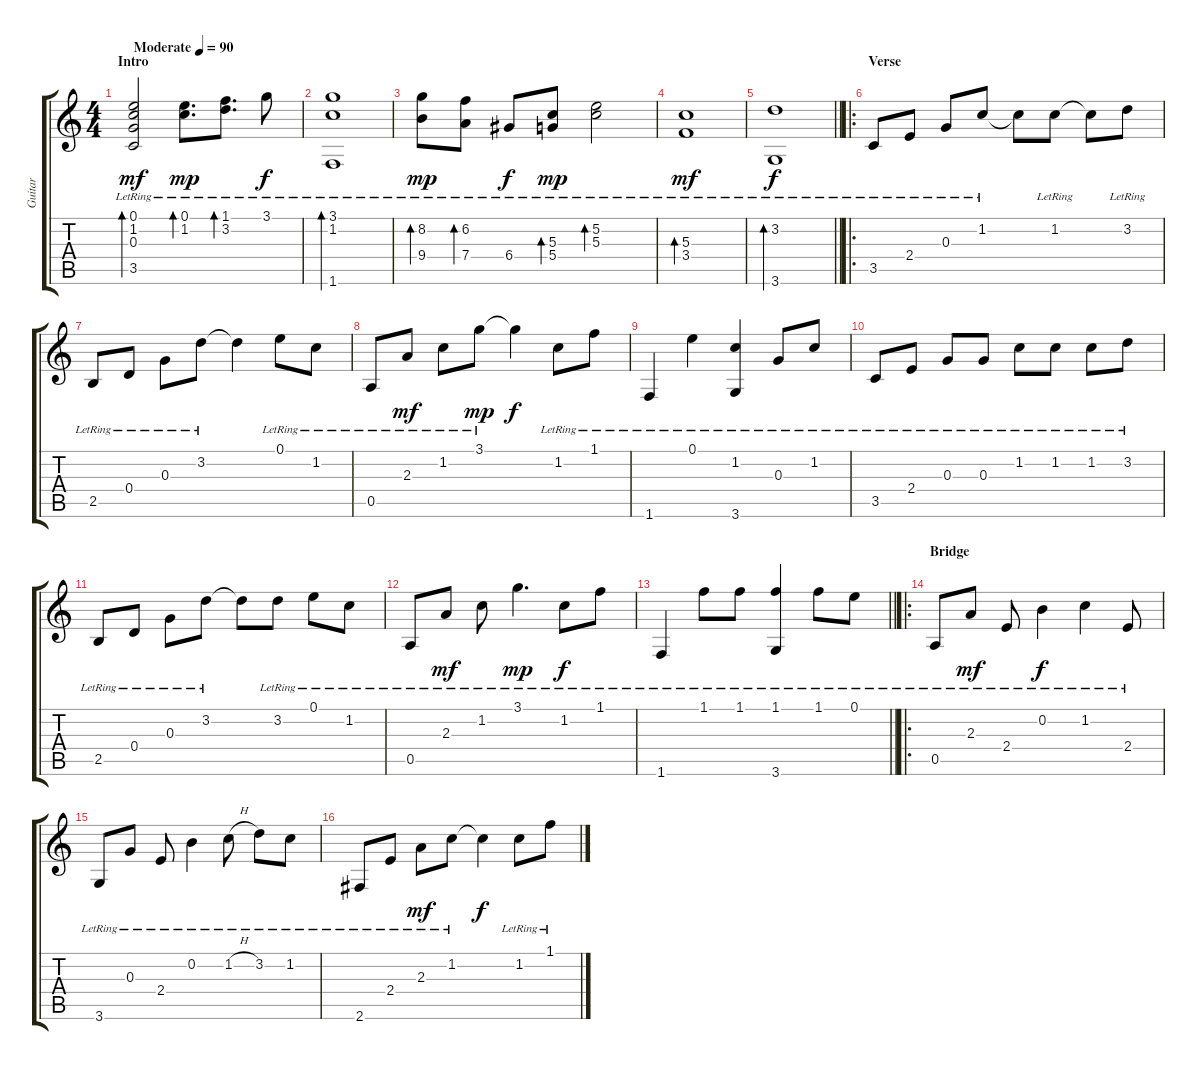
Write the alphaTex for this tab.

\track ("Guitar" "Guitar") {instrument acousticguitarsteel}
\staff {score tabs}
\tuning (E4 B3 G3 D3 A2 E2) {hide}
\ts (4 4)
\section ("" "Intro")
\tempo (90 "Moderate")
\clef g2
\ks c
(0.1{lr} 1.2{lr} 0.3{lr} 3.5{lr}).2{bd 240 dy mf instrument acousticguitarsteel} (0.1{lr} 1.2{lr}).8{d bd 120 dy mp} (1.1{lr} 3.2{lr}).8{d bd 120} 3.1{lr}.8{dy f} |
(3.1{lr} 1.2{lr} 1.6{lr}).1{bd 120} |
(8.2{lr} 9.4{lr}).8{bd 120 dy mp} (6.2{lr} 7.4{lr}).8{bd 120} 6.4{lr}.8{dy f} (5.3{lr} 5.4{lr}).8{bd 120 dy mp} (5.2{lr} 5.3{lr}).2{bd 120} |
(5.3{lr} 3.4{lr}).1{bd 120 dy mf} |
\barLineRight lightlight
(3.2{lr} 3.6{lr}).1{bd 120 dy f} |
\ro
\section ("" "Verse ")
3.5{lr}.8 2.4{lr}.8 0.3{lr}.8 1.2{lr}.8 1.2{t}.8 1.2{lr}.8 1.2{t}.8 3.2{lr}.8 |
2.5{lr}.8 0.4{lr}.8 0.3{lr}.8 3.2{lr}.8 3.2{t}.4 0.1{lr}.8 1.2{lr}.8 |
0.5{lr}.8 2.3{lr}.8{dy mf} 1.2{lr}.8 3.1{lr}.8{dy mp} 3.1{t}.4{dy f} 1.2{lr}.8 1.1{lr}.8 |
1.6{lr}.4 0.1{lr}.4 (1.2{lr} 3.6{lr}).4 0.3{lr}.8 1.2{lr}.8 |
3.5{lr}.8 2.4{lr}.8 0.3{lr}.8 0.3{lr}.8 1.2{lr}.8 1.2{lr}.8 1.2{lr}.8 3.2{lr}.8 |
2.5{lr}.8 0.4{lr}.8 0.3{lr}.8 3.2{lr}.8 3.2{t}.8 3.2{lr}.8 0.1{lr}.8 1.2{lr}.8 |
0.5{lr}.8 2.3{lr}.8{dy mf} 1.2{lr}.8 3.1{lr}.4{d dy mp} 1.2{lr}.8{dy f} 1.1{lr}.8 |
\barLineRight lightlight
1.6{lr}.4 1.1{lr}.8 1.1{lr}.8 (1.1{lr} 3.6{lr}).4 1.1{lr}.8 0.1{lr}.8 |
\ro
\section ("" "Bridge")
0.5{lr}.8 2.3{lr}.8{dy mf} 2.4{lr}.8 0.2{lr}.4{dy f} 1.2{lr}.4 2.4{lr}.8 |
3.6{lr}.8 0.3{lr}.8 2.4{lr}.8 0.2{lr}.4 1.2{h lr}.8 3.2{lr}.8 1.2{lr}.8 |
2.6{lr}.8 2.4{lr}.8 2.3{lr}.8{dy mf} 1.2{lr}.8 1.2{t}.4{dy f} 1.2{lr}.8 1.1{lr}.8
